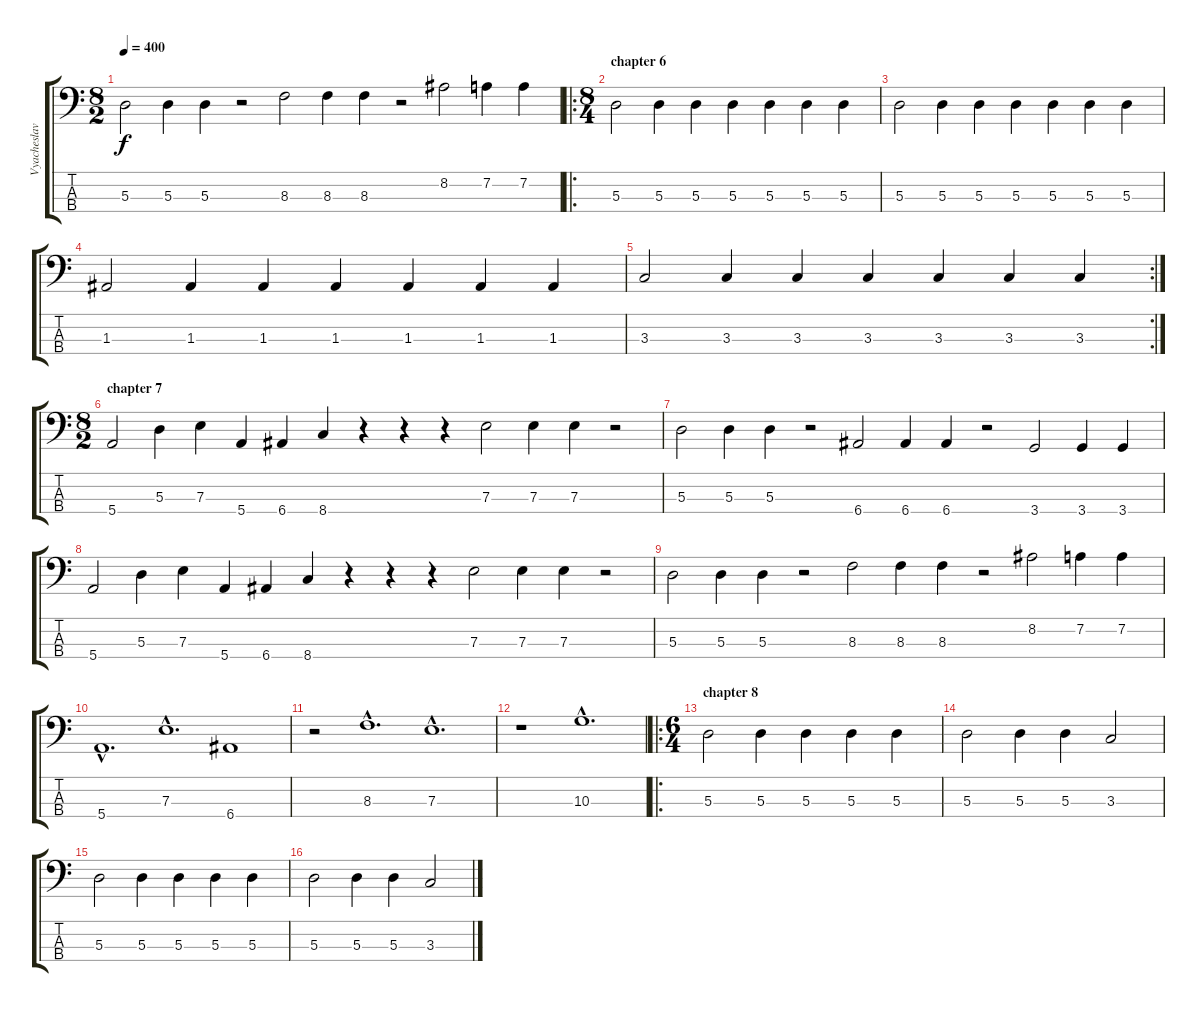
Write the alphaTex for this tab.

\track ("Vyacheslav Semykin bass" "Vyacheslav") {instrument electricbasspick}
\staff {score tabs}
\tuning (G2 D2 A1 E1) {hide}
\ts (8 2)
\tempo 400
\clef f4
\ks c
5.3.2{dy f} 5.3.4 5.3.4 r.2 8.3.2 8.3.4 8.3.4 r.2 8.2.2 7.2.4 7.2.4 |
\ro
\ts (8 4)
\section ("" "chapter 6")
5.3.2 5.3.4 5.3.4 5.3.4 5.3.4 5.3.4 5.3.4 |
5.3.2 5.3.4 5.3.4 5.3.4 5.3.4 5.3.4 5.3.4 |
1.3.2 1.3.4 1.3.4 1.3.4 1.3.4 1.3.4 1.3.4 |
\rc 2
3.3.2 3.3.4 3.3.4 3.3.4 3.3.4 3.3.4 3.3.4 |
\ts (8 2)
\section ("" "chapter 7")
5.4.2 5.3.4 7.3.4 5.4.4 6.4.4 8.4.4 r.4 r.4 r.4 7.3.2 7.3.4 7.3.4 r.2 |
5.3.2 5.3.4 5.3.4 r.2 6.4.2 6.4.4 6.4.4 r.2 3.4.2 3.4.4 3.4.4 |
5.4.2 5.3.4 7.3.4 5.4.4 6.4.4 8.4.4 r.4 r.4 r.4 7.3.2 7.3.4 7.3.4 r.2 |
5.3.2 5.3.4 5.3.4 r.2 8.3.2 8.3.4 8.3.4 r.2 8.2.2 7.2.4 7.2.4 |
5.4{hac}.1{d} 7.3{hac}.1{d} 6.4.1 |
r.2 8.3{hac}.1{d} 7.3{hac}.1{d} |
r.1 10.3{hac}.1{d} |
\ro
\ts (6 4)
\section ("" "chapter 8")
5.3.2 5.3.4 5.3.4 5.3.4 5.3.4 |
5.3.2 5.3.4 5.3.4 3.3.2 |
5.3.2 5.3.4 5.3.4 5.3.4 5.3.4 |
5.3.2 5.3.4 5.3.4 3.3.2
